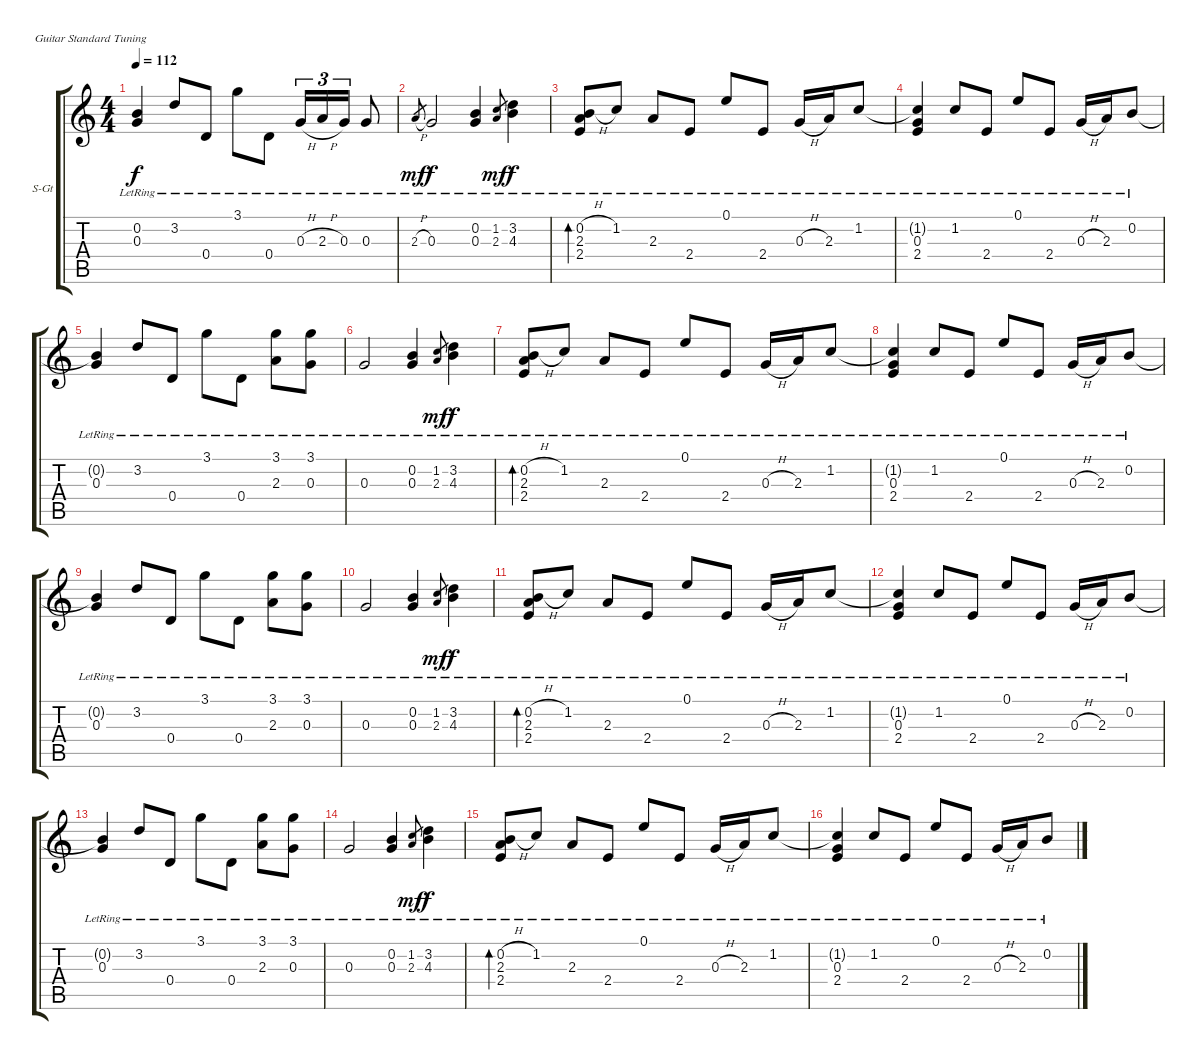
\defaultSystemsLayout 4
\bracketExtendMode groupsimilarinstruments
\firstSystemTrackNameOrientation horizontal
\otherSystemsTrackNameOrientation horizontal
\track ("Steel Guitar" "S-Gt") {instrument acousticguitarsteel}
\staff {score tabs}
\tuning (E4 B3 G3 D3 A2 E2)
\ts (4 4)
\tempo 112
\clef g2
\ks c
(0.2{lr t} 0.3{lr}).4{dy f} 3.2{lr}.8 0.4{lr}.8 3.1{lr}.8 0.4{lr}.8 0.3{h lr}.16{tu (3 2)} 2.3{h lr}.16{tu (3 2)} 0.3{lr}.16{tu (3 2)} 0.3{lr}.8 |
2.3{h lr}.8{gr dy mf} 0.3{lr}.2{dy f} (0.2{lr} 0.3{lr}).4 (1.2{lr} 2.3{lr}).8{gr dy mf} (3.2{lr} 4.3{lr}).4{dy f} |
(0.2{h lr} 2.3{lr} 2.4{lr}).8{bd 120} 1.2{lr}.8 2.3{lr}.8 2.4{lr}.8 0.1{lr}.8 2.4{lr}.8 0.3{h lr}.16 2.3{lr}.16 1.2{lr}.8 |
(1.2{lr t} 0.3{lr} 2.4{lr}).4 1.2{lr}.8 2.4{lr}.8 0.1{lr}.8 2.4{lr}.8 0.3{h lr}.16 2.3{lr}.16 0.2{lr}.8 |
(0.2{lr t} 0.3{lr}).4 3.2{lr}.8 0.4{lr}.8 3.1{lr}.8 0.4{lr}.8 (3.1 2.3{lr}).8 (3.1 0.3{lr}).8 |
0.3{lr}.2 (0.2{lr} 0.3{lr}).4 (1.2{lr} 2.3{lr}).8{gr dy mf} (3.2{lr} 4.3{lr}).4{dy f} |
(0.2{h lr} 2.3{lr} 2.4{lr}).8{bd 120} 1.2{lr}.8 2.3{lr}.8 2.4{lr}.8 0.1{lr}.8 2.4{lr}.8 0.3{h lr}.16 2.3{lr}.16 1.2{lr}.8 |
(1.2{lr t} 0.3{lr} 2.4{lr}).4 1.2{lr}.8 2.4{lr}.8 0.1{lr}.8 2.4{lr}.8 0.3{h lr}.16 2.3{lr}.16 0.2{lr}.8 |
(0.2{lr t} 0.3{lr}).4 3.2{lr}.8 0.4{lr}.8 3.1{lr}.8 0.4{lr}.8 (3.1 2.3{lr}).8 (3.1 0.3{lr}).8 |
0.3{lr}.2 (0.2{lr} 0.3{lr}).4 (1.2{lr} 2.3{lr}).8{gr dy mf} (3.2{lr} 4.3{lr}).4{dy f} |
(0.2{h lr} 2.3{lr} 2.4{lr}).8{bd 120} 1.2{lr}.8 2.3{lr}.8 2.4{lr}.8 0.1{lr}.8 2.4{lr}.8 0.3{h lr}.16 2.3{lr}.16 1.2{lr}.8 |
(1.2{lr t} 0.3{lr} 2.4{lr}).4 1.2{lr}.8 2.4{lr}.8 0.1{lr}.8 2.4{lr}.8 0.3{h lr}.16 2.3{lr}.16 0.2{lr}.8 |
(0.2{lr t} 0.3{lr}).4 3.2{lr}.8 0.4{lr}.8 3.1{lr}.8 0.4{lr}.8 (3.1 2.3{lr}).8 (3.1 0.3{lr}).8 |
0.3{lr}.2 (0.2{lr} 0.3{lr}).4 (1.2{lr} 2.3{lr}).8{gr dy mf} (3.2{lr} 4.3{lr}).4{dy f} |
(0.2{h lr} 2.3{lr} 2.4{lr}).8{bd 120} 1.2{lr}.8 2.3{lr}.8 2.4{lr}.8 0.1{lr}.8 2.4{lr}.8 0.3{h lr}.16 2.3{lr}.16 1.2{lr}.8 |
(1.2{lr t} 0.3{lr} 2.4{lr}).4 1.2{lr}.8 2.4{lr}.8 0.1{lr}.8 2.4{lr}.8 0.3{h lr}.16 2.3{lr}.16 0.2{lr}.8
